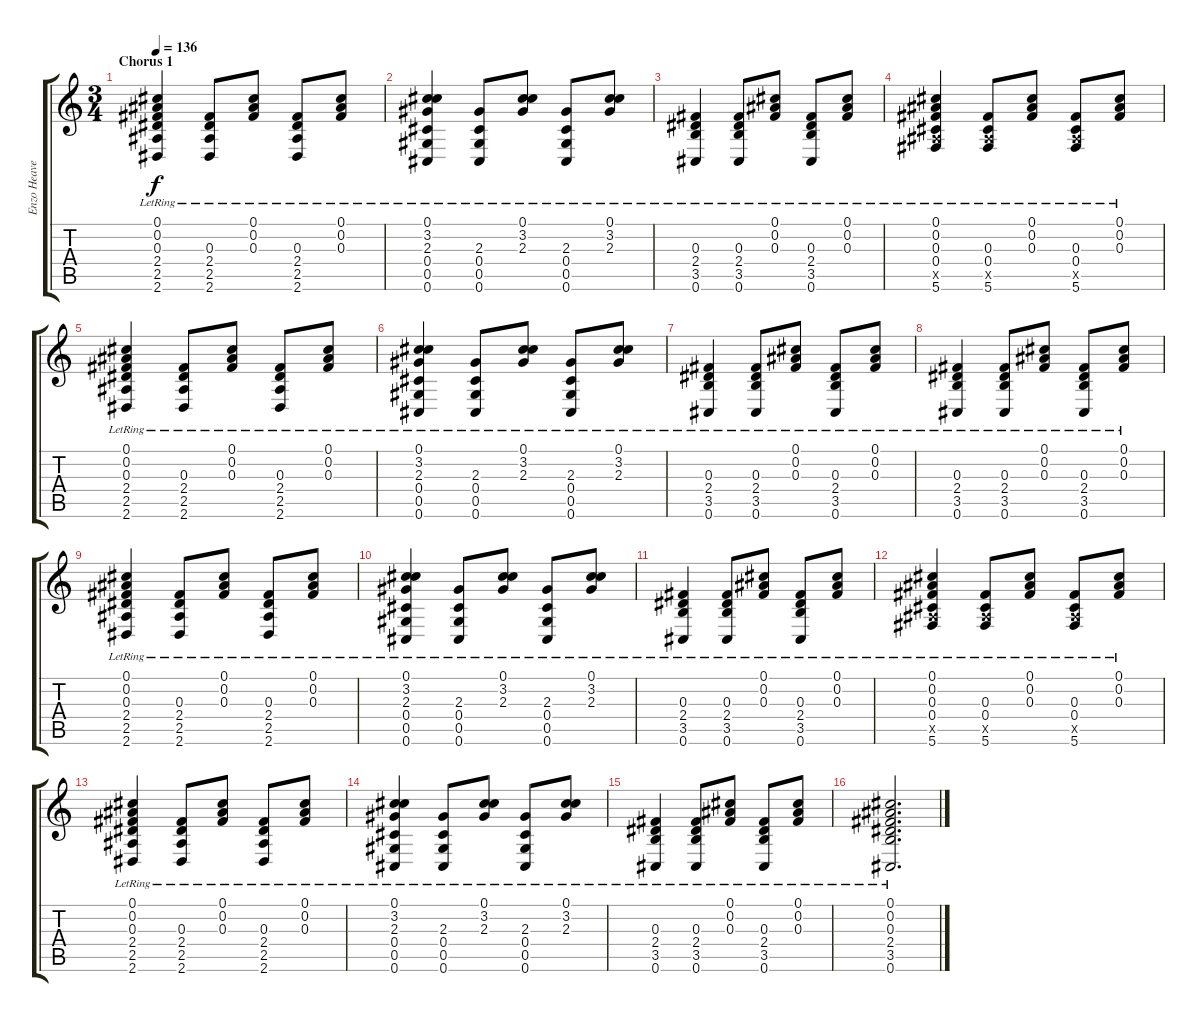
\track ("Enzo Heavenly" "Enzo Heave") {instrument acousticguitarsteel}
\staff {score tabs}
\tuning (Db4 Bb3 Gb3 Db3 Ab2 Db2) {hide}
\ts (3 4)
\section ("" "Chorus 1")
\tempo 136
\clef g2
\ks c
(0.1{lr} 0.2{lr} 0.3{lr} 2.4{lr} 2.5{lr} 2.6{lr}).4{dy f} (0.3{lr} 2.4{lr} 2.5{lr} 2.6{lr}).8 (0.1{lr} 0.2{lr} 0.3{lr}).8 (0.3{lr} 2.4{lr} 2.5{lr} 2.6{lr}).8 (0.1{lr} 0.2{lr} 0.3{lr}).8 |
(0.1{lr} 3.2{lr} 2.3{lr} 0.4{lr} 0.5{lr} 0.6{lr}).4 (2.3{lr} 0.4{lr} 0.5{lr} 0.6{lr}).8 (0.1{lr} 3.2{lr} 2.3{lr}).8 (2.3{lr} 0.4{lr} 0.5{lr} 0.6{lr}).8 (0.1{lr} 3.2{lr} 2.3{lr}).8 |
(0.3{lr} 2.4{lr} 3.5{lr} 0.6{lr}).4 (0.3{lr} 2.4{lr} 3.5{lr} 0.6{lr}).8 (0.1{lr} 0.2{lr} 0.3{lr}).8 (0.3{lr} 2.4{lr} 3.5{lr} 0.6{lr}).8 (0.1{lr} 0.2{lr} 0.3{lr}).8 |
(0.1{lr} 0.2{lr} 0.3{lr} 0.4{lr} 2.5{x} 5.6{lr}).4 (0.3{lr} 0.4{lr} 2.5{x} 5.6{lr}).8 (0.1{lr} 0.2{lr} 0.3{lr}).8 (0.3{lr} 0.4{lr} 2.5{x} 5.6{lr}).8 (0.1{lr} 0.2{lr} 0.3{lr}).8 |
(0.1{lr} 0.2{lr} 0.3{lr} 2.4{lr} 2.5{lr} 2.6{lr}).4 (0.3{lr} 2.4{lr} 2.5{lr} 2.6{lr}).8 (0.1{lr} 0.2{lr} 0.3{lr}).8 (0.3{lr} 2.4{lr} 2.5{lr} 2.6{lr}).8 (0.1{lr} 0.2{lr} 0.3{lr}).8 |
(0.1{lr} 3.2{lr} 2.3{lr} 0.4{lr} 0.5{lr} 0.6{lr}).4 (2.3{lr} 0.4{lr} 0.5{lr} 0.6{lr}).8 (0.1{lr} 3.2{lr} 2.3{lr}).8 (2.3{lr} 0.4{lr} 0.5{lr} 0.6{lr}).8 (0.1{lr} 3.2{lr} 2.3{lr}).8 |
(0.3{lr} 2.4{lr} 3.5{lr} 0.6{lr}).4 (0.3{lr} 2.4{lr} 3.5{lr} 0.6{lr}).8 (0.1{lr} 0.2{lr} 0.3{lr}).8 (0.3{lr} 2.4{lr} 3.5{lr} 0.6{lr}).8 (0.1{lr} 0.2{lr} 0.3{lr}).8 |
(0.3{lr} 2.4{lr} 3.5{lr} 0.6{lr}).4 (0.3{lr} 2.4{lr} 3.5{lr} 0.6{lr}).8 (0.1{lr} 0.2{lr} 0.3{lr}).8 (0.3{lr} 2.4{lr} 3.5{lr} 0.6{lr}).8 (0.1{lr} 0.2{lr} 0.3{lr}).8 |
(0.1{lr} 0.2{lr} 0.3{lr} 2.4{lr} 2.5{lr} 2.6{lr}).4 (0.3{lr} 2.4{lr} 2.5{lr} 2.6{lr}).8 (0.1{lr} 0.2{lr} 0.3{lr}).8 (0.3{lr} 2.4{lr} 2.5{lr} 2.6{lr}).8 (0.1{lr} 0.2{lr} 0.3{lr}).8 |
(0.1{lr} 3.2{lr} 2.3{lr} 0.4{lr} 0.5{lr} 0.6{lr}).4 (2.3{lr} 0.4{lr} 0.5{lr} 0.6{lr}).8 (0.1{lr} 3.2{lr} 2.3{lr}).8 (2.3{lr} 0.4{lr} 0.5{lr} 0.6{lr}).8 (0.1{lr} 3.2{lr} 2.3{lr}).8 |
(0.3{lr} 2.4{lr} 3.5{lr} 0.6{lr}).4 (0.3{lr} 2.4{lr} 3.5{lr} 0.6{lr}).8 (0.1{lr} 0.2{lr} 0.3{lr}).8 (0.3{lr} 2.4{lr} 3.5{lr} 0.6{lr}).8 (0.1{lr} 0.2{lr} 0.3{lr}).8 |
(0.1{lr} 0.2{lr} 0.3{lr} 0.4{lr} 2.5{x} 5.6{lr}).4 (0.3{lr} 0.4{lr} 2.5{x} 5.6{lr}).8 (0.1{lr} 0.2{lr} 0.3{lr}).8 (0.3{lr} 0.4{lr} 2.5{x} 5.6{lr}).8 (0.1{lr} 0.2{lr} 0.3{lr}).8 |
(0.1{lr} 0.2{lr} 0.3{lr} 2.4{lr} 2.5{lr} 2.6{lr}).4 (0.3{lr} 2.4{lr} 2.5{lr} 2.6{lr}).8 (0.1{lr} 0.2{lr} 0.3{lr}).8 (0.3{lr} 2.4{lr} 2.5{lr} 2.6{lr}).8 (0.1{lr} 0.2{lr} 0.3{lr}).8 |
(0.1{lr} 3.2{lr} 2.3{lr} 0.4{lr} 0.5{lr} 0.6{lr}).4 (2.3{lr} 0.4{lr} 0.5{lr} 0.6{lr}).8 (0.1{lr} 3.2{lr} 2.3{lr}).8 (2.3{lr} 0.4{lr} 0.5{lr} 0.6{lr}).8 (0.1{lr} 3.2{lr} 2.3{lr}).8 |
(0.3{lr} 2.4{lr} 3.5{lr} 0.6{lr}).4 (0.3{lr} 2.4{lr} 3.5{lr} 0.6{lr}).8 (0.1{lr} 0.2{lr} 0.3{lr}).8 (0.3{lr} 2.4{lr} 3.5{lr} 0.6{lr}).8 (0.1{lr} 0.2{lr} 0.3{lr}).8 |
(0.1{lr} 0.2{lr} 0.3{lr} 2.4{lr} 3.5{lr} 0.6{lr}).2{d}
